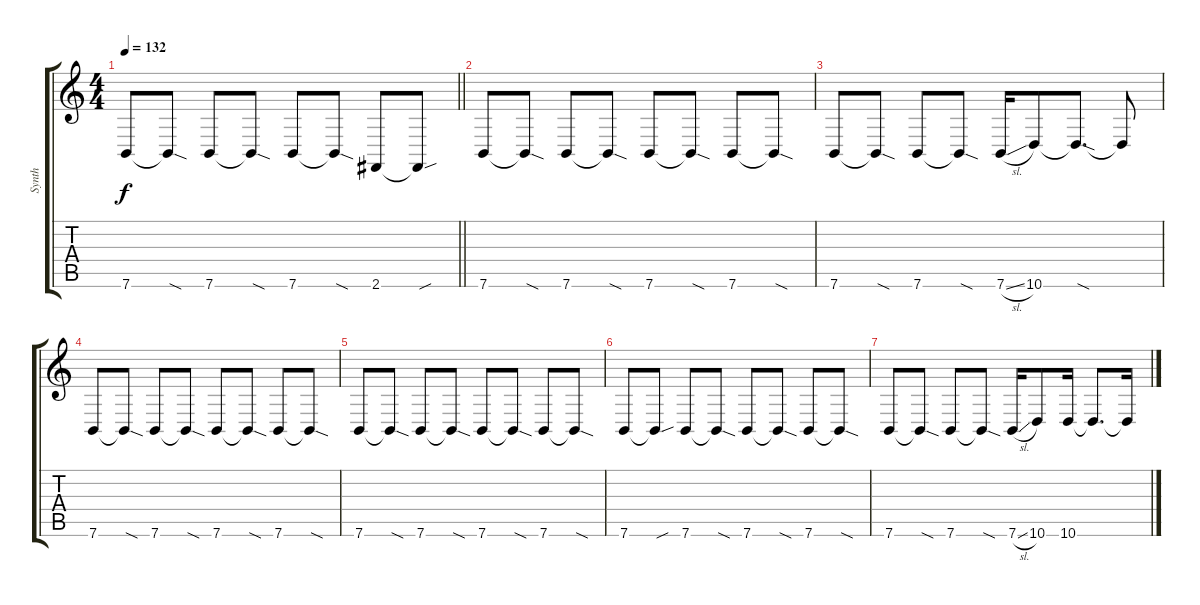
\track ("Synth" "Synth") {instrument synthbrass1}
\staff {score tabs}
\tuning (E4 B3 G3 D3 A2 E2) {hide}
\ts (4 4)
\section ("" "")
\tempo 132
\clef g2
\barLineRight lightlight
\ks c
7.6.8{dy f balance 0} 7.6{sod t}.8 7.6.8{balance 16} 7.6{sod t}.8 7.6.8{balance 0} 7.6{sod t}.8 2.6.8{balance 16} 2.6{sou t}.8 |
\section ("" "")
7.6.8{balance 0} 7.6{sod t}.8 7.6.8{balance 16} 7.6{sod t}.8 7.6.8{balance 0} 7.6{sod t}.8 7.6.8{balance 16} 7.6{sod t}.8 |
7.6.8{balance 0} 7.6{sod t}.8 7.6.8{balance 16} 7.6{sod t}.8 7.6{sl}.16{balance 0} 10.6.8 10.6{sod t}.8{d} 10.6{t}.8 |
7.6.8{balance 0} 7.6{sod t}.8 7.6.8{balance 16} 7.6{sod t}.8 7.6.8{balance 0} 7.6{sod t}.8 7.6.8{balance 16} 7.6{sod t}.8 |
7.6.8{balance 0} 7.6{sod t}.8 7.6.8{balance 16} 7.6{sod t}.8 7.6.8{balance 0} 7.6{sod t}.8 7.6.8{balance 16} 7.6{sod t}.8 |
7.6.8{balance 0} 7.6{sou t}.8 7.6.8{balance 16} 7.6{sod t}.8 7.6.8{balance 0} 7.6{sod t}.8 7.6.8{balance 16} 7.6{sod t}.8 |
7.6.8{balance 0} 7.6{sod t}.8 7.6.8{balance 16} 7.6{sod t}.8 7.6{sl}.16{balance 0} 10.6.8 10.6.16 10.6{t}.8{d} 10.6{t}.16
